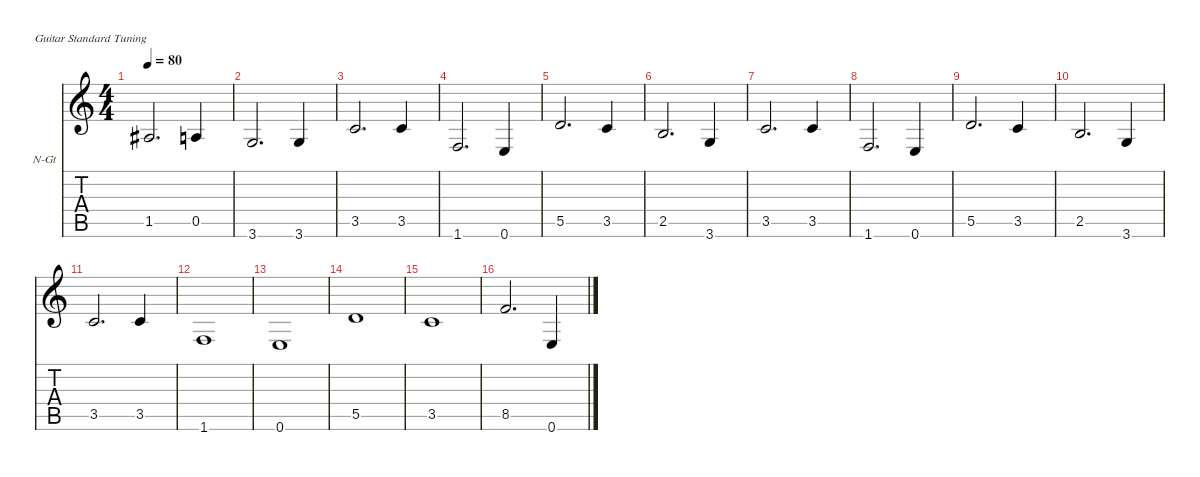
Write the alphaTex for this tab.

\hideDynamics
\bracketExtendMode nobrackets
\firstSystemTrackNameOrientation horizontal
\otherSystemsTrackNameOrientation horizontal
\track ("Basse" "N-Gt") {instrument acousticguitarnylon}
\staff {score tabs}
\tuning (E4 B3 G3 D3 A2 E2)
\ts (4 4)
\tempo 80
\clef g2
\ks c
1.5{acc #}.2{d dy f} 0.5.4 |
3.6.2{d} 3.6.4 |
3.5.2{d} 3.5.4 |
1.6.2{d} 0.6.4 |
5.5.2{d} 3.5.4 |
2.5.2{d} 3.6.4 |
3.5.2{d} 3.5.4 |
1.6.2{d} 0.6.4 |
5.5.2{d} 3.5.4 |
2.5.2{d} 3.6.4 |
3.5.2{d} 3.5.4 |
1.6.1 |
0.6.1 |
5.5.1 |
3.5.1 |
8.5.2{d} 0.6.4
